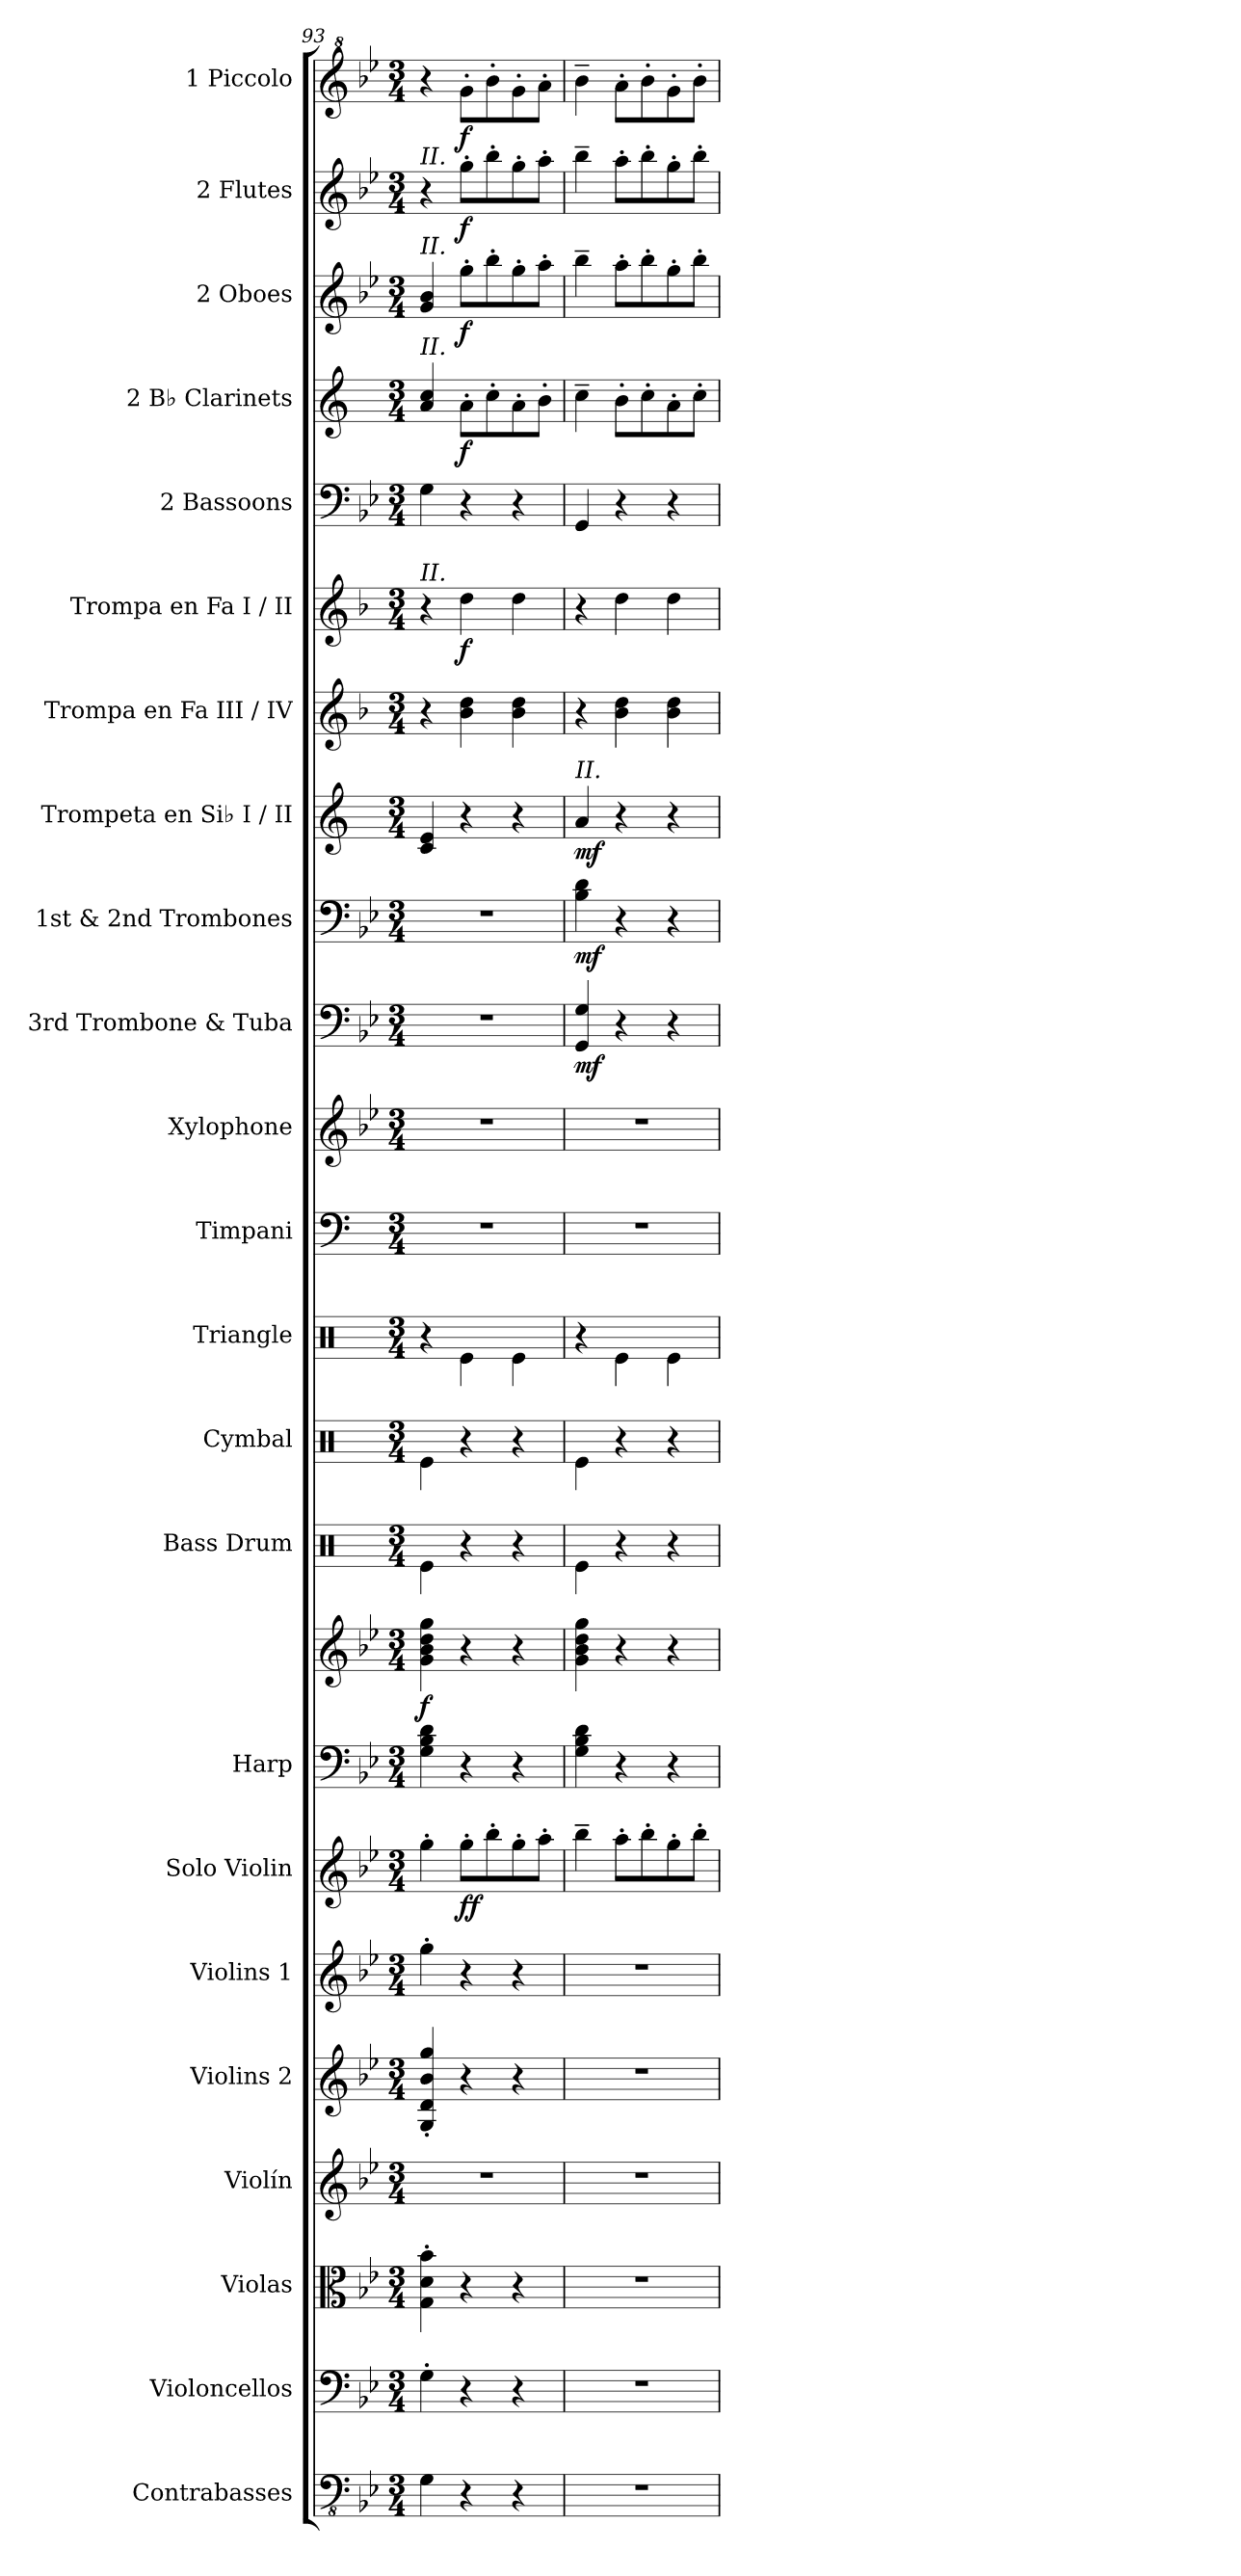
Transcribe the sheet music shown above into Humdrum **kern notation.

**kern	**kern	**kern	**kern	**kern	**kern	**kern	**dynam	**kern	**kern	**dynam	**kern	**kern	**kern	**kern	**kern	**kern	**dynam	**kern	**dynam	**kern	**dynam	**kern	**kern	**dynam	**kern	**kern	**dynam	**kern	**dynam	**kern	**dynam	**kern	**dynam
*part23	*part22	*part21	*part20	*part19	*part18	*part17	*part17	*part16	*part16	*part16	*part15	*part14	*part13	*part12	*part11	*part10	*part10	*part9	*part9	*part8	*part8	*part7	*part6	*part6	*part5	*part4	*part4	*part3	*part3	*part2	*part2	*part1	*part1
*staff24	*staff23	*staff22	*staff21	*staff20	*staff19	*staff18	*staff18	*staff17	*staff16	*staff16/17	*staff15	*staff14	*staff13	*staff12	*staff11	*staff10	*staff10	*staff9	*staff9	*staff8	*staff8	*staff7	*staff6	*staff6	*staff5	*staff4	*staff4	*staff3	*staff3	*staff2	*staff2	*staff1	*staff1
*I"Contrabasses	*I"Violoncellos	*I"Violas	*I"Violín	*I"Violins 2	*I"Violins 1	*I"Solo Violin	*	*I"Harp	*	*	*I"Bass Drum	*I"Cymbal	*I"Triangle	*I"Timpani	*I"Xylophone	*I"3rd Trombone     &amp; Tuba	*	*I"1st &amp; 2nd Trombones	*	*I"Trompeta en Si♭  I / II	*	*I"Trompa en Fa   III / IV	*I"Trompa en Fa I / II	*	*I"2 Bassoons	*I"2 B♭ Clarinets	*	*I"2 Oboes	*	*I"2 Flutes	*	*I"1 Piccolo	*
*I'Cbs.	*I'Vlcs.	*I'Vlas.	*I'Vln.	*I'Vlns. 2	*I'Vlns. 1	*I'S. Vln.	*	*I'Hrp.	*	*	*I'B. Dr.	*I'Cym.	*I'Trgl.	*I'Timp.	*I'Xyl.	*I'3rd Trb. &amp; Tba.	*	*I'1st &amp; 2nd    Trbs.	*	*I'Tpt. Si♭  I / II	*	*I'Trmp. Fa   III / IV	*I'Trmp. Fa I / II	*	*I'2 Bsns.	*I'2 B♭ Cls.	*	*I'2 Obs.	*	*I'2 Fls.	*	*I'1 Picc.	*
*clefFv4	*clefF4	*clefC3	*clefG2	*clefG2	*clefG2	*clefG2	*	*clefF4	*clefG2	*	*clefX	*clefX	*clefX	*clefF4	*clefG2	*clefF4	*	*clefF4	*	*clefG2	*	*clefG2	*clefG2	*	*clefF4	*clefG2	*	*clefG2	*	*clefG2	*	*clefG^2	*
*	*	*	*	*	*	*	*	*	*	*	*	*	*	*	*ITrd-7c-12	*	*	*	*	*ITrd1c2	*	*ITrd4c7	*ITrd4c7	*	*	*ITrd1c2	*	*	*	*	*	*ITrd-7c-12	*
*k[b-e-]	*k[b-e-]	*k[b-e-]	*k[b-e-]	*k[b-e-]	*k[b-e-]	*k[b-e-]	*	*k[b-e-]	*k[b-e-]	*	*k[]	*k[]	*k[]	*k[]	*k[b-e-]	*k[b-e-]	*	*k[b-e-]	*	*k[b-e-]	*	*k[b-e-]	*k[b-e-]	*	*k[b-e-]	*k[b-e-]	*	*k[b-e-]	*	*k[b-e-]	*	*k[b-e-]	*
*M3/4	*M3/4	*M3/4	*M3/4	*M3/4	*M3/4	*M3/4	*	*M3/4	*M3/4	*	*M3/4	*M3/4	*M3/4	*M3/4	*M3/4	*M3/4	*	*M3/4	*	*M3/4	*	*M3/4	*M3/4	*	*M3/4	*M3/4	*	*M3/4	*	*M3/4	*	*M3/4	*
=93	=93	=93	=93	=93	=93	=93	=93	=93	=93	=93	=93	=93	=93	=93	=93	=93	=93	=93	=93	=93	=93	=93	=93	=93	=93	=93	=93	=93	=93	=93	=93	=93	=93
!	!	!	!	!	!	!	!	!	!	!	!	!	!	!	!	!	!	!	!	!	!	!	!	!	!	!	!	!	!	!LO:TX:a:i:t=II.	!	!	!
!	!	!	!	!	!	!	!	!	!	!	!	!	!	!	!	!	!	!	!	!	!	!	!	!	!	!	!	!LO:TX:a:i:t=II.	!	!	!	!	!
!	!	!	!	!	!	!	!	!	!	!	!	!	!	!	!	!	!	!	!	!	!	!	!	!	!	!LO:TX:a:i:t=II.	!	!	!	!	!	!	!
!	!	!	!	!	!	!	!	!	!	!	!	!	!	!	!	!	!	!	!	!	!	!	!LO:TX:a:i:t=II.	!	!	!	!	!	!	!	!	!	!
!	!	!	!	!	!	!	!	!	!	!LO:DY:b	!	!	!	!	!	!	!	!	!	!	!	!	!	!	!	!	!	!	!	!	!	!	!
4GG\	4G'\	4G\' 4d\' 4b-\'	2.r	4G/' 4d/' 4b-/' 4gg/'	4gg'\	4gg'\	.	4G\ 4B-\ 4d\	4g\ 4b-\ 4dd\ 4gg\	f	4Re\	4Re\	4r	2.r	2.r	2.r	.	2.r	.	4B-/ 4d/	.	4r	4r	.	4G\	4g/ 4b-/	.	4g/ 4b-/	.	4r	.	4r	.
!	!	!	!	!	!	!	!LO:DY:b	!	!	!	!	!	!	!	!	!	!	!	!	!	!	!	!	!LO:DY:b	!	!	!LO:DY:b	!	!LO:DY:b	!	!LO:DY:b	!	!LO:DY:b
4r	4r	4r	.	4r	4r	8gg'\L	ff	4r	4r	.	4r	4r	4Re\	.	.	.	.	.	.	4r	.	4e-\ 4g\	4g\	f	4r	8g'\L	f	8gg'\L	f	8gg'\L	f	8ggg'\L	f
.	.	.	.	.	.	8bb-'\	.	.	.	.	.	.	.	.	.	.	.	.	.	.	.	.	.	.	.	8b-'\	.	8bb-'\	.	8bb-'\	.	8bbb-'\	.
4r	4r	4r	.	4r	4r	8gg'\	.	4r	4r	.	4r	4r	4Re\	.	.	.	.	.	.	4r	.	4e-\ 4g\	4g\	.	4r	8g'\	.	8gg'\	.	8gg'\	.	8ggg'\	.
.	.	.	.	.	.	8aa'\J	.	.	.	.	.	.	.	.	.	.	.	.	.	.	.	.	.	.	.	8a'\J	.	8aa'\J	.	8aa'\J	.	8aaa'\J	.
=94	=94	=94	=94	=94	=94	=94	=94	=94	=94	=94	=94	=94	=94	=94	=94	=94	=94	=94	=94	=94	=94	=94	=94	=94	=94	=94	=94	=94	=94	=94	=94	=94	=94
!	!	!	!	!	!	!	!	!	!	!	!	!	!	!	!	!	!	!	!	!LO:TX:a:i:t=II.	!	!	!	!	!	!	!	!	!	!	!	!	!
!	!	!	!	!	!	!	!	!	!	!	!	!	!	!	!	!	!LO:DY:b	!	!LO:DY:b	!	!LO:DY:b	!	!	!	!	!	!	!	!	!	!	!	!
2.r	2.r	2.r	2.r	2.r	2.r	4bb-~\	.	4G\ 4B-\ 4d\	4g\ 4b-\ 4dd\ 4gg\	.	4Re\	4Re\	4r	2.r	2.r	4GG/ 4G/	mf	4B-\ 4d\	mf	4g/	mf	4r	4r	.	4GG/	4b-~\	.	4bb-~\	.	4bb-~\	.	4bbb-~\	.
.	.	.	.	.	.	8aa'\L	.	4r	4r	.	4r	4r	4Re\	.	.	4r	.	4r	.	4r	.	4e-\ 4g\	4g\	.	4r	8a'\L	.	8aa'\L	.	8aa'\L	.	8aaa'\L	.
.	.	.	.	.	.	8bb-'\	.	.	.	.	.	.	.	.	.	.	.	.	.	.	.	.	.	.	.	8b-'\	.	8bb-'\	.	8bb-'\	.	8bbb-'\	.
.	.	.	.	.	.	8gg'\	.	4r	4r	.	4r	4r	4Re\	.	.	4r	.	4r	.	4r	.	4e-\ 4g\	4g\	.	4r	8g'\	.	8gg'\	.	8gg'\	.	8ggg'\	.
.	.	.	.	.	.	8bb-'\J	.	.	.	.	.	.	.	.	.	.	.	.	.	.	.	.	.	.	.	8b-'\J	.	8bb-'\J	.	8bb-'\J	.	8bbb-'\J	.
=	=	=	=	=	=	=	=	=	=	=	=	=	=	=	=	=	=	=	=	=	=	=	=	=	=	=	=	=	=	=	=	=	=
*-	*-	*-	*-	*-	*-	*-	*-	*-	*-	*-	*-	*-	*-	*-	*-	*-	*-	*-	*-	*-	*-	*-	*-	*-	*-	*-	*-	*-	*-	*-	*-	*-	*-
